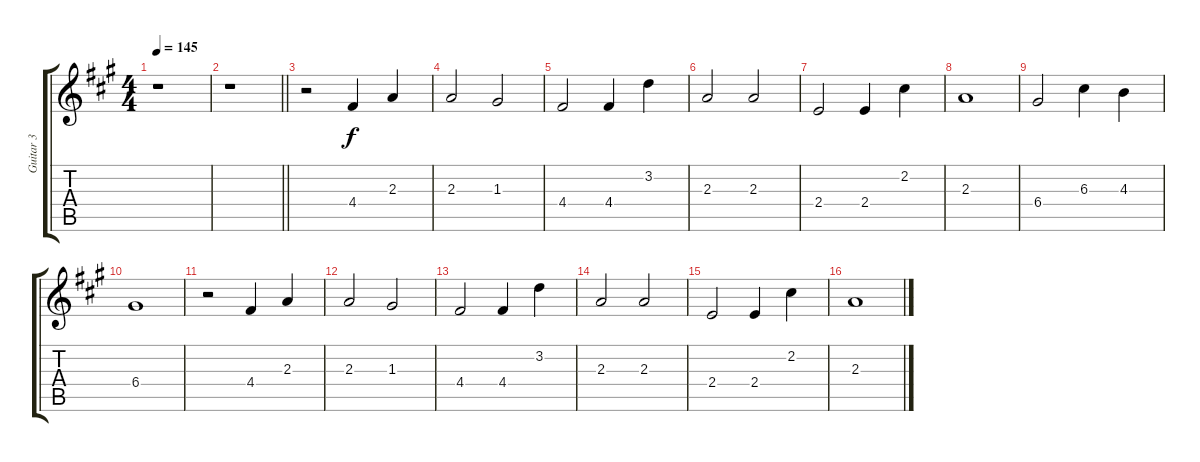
\track ("Guitar 3" "Guitar 3") {instrument overdrivenguitar}
\staff {score tabs}
\tuning (E4 B3 G3 D3 A2 E2) {hide}
\ts (4 4)
\tempo 145
\clef g2
\ks f#minor
r.1{dy f} |
\barLineRight lightlight
r.1 |
r.2 4.4.4 2.3.4 |
2.3.2 1.3.2 |
4.4.2 4.4.4 3.2.4 |
2.3.2 2.3.2 |
2.4.2 2.4.4 2.2.4 |
2.3.1 |
6.4.2 6.3.4 4.3.4 |
6.4.1 |
r.2 4.4.4 2.3.4 |
2.3.2 1.3.2 |
4.4.2 4.4.4 3.2.4 |
2.3.2 2.3.2 |
2.4.2 2.4.4 2.2.4 |
2.3.1
